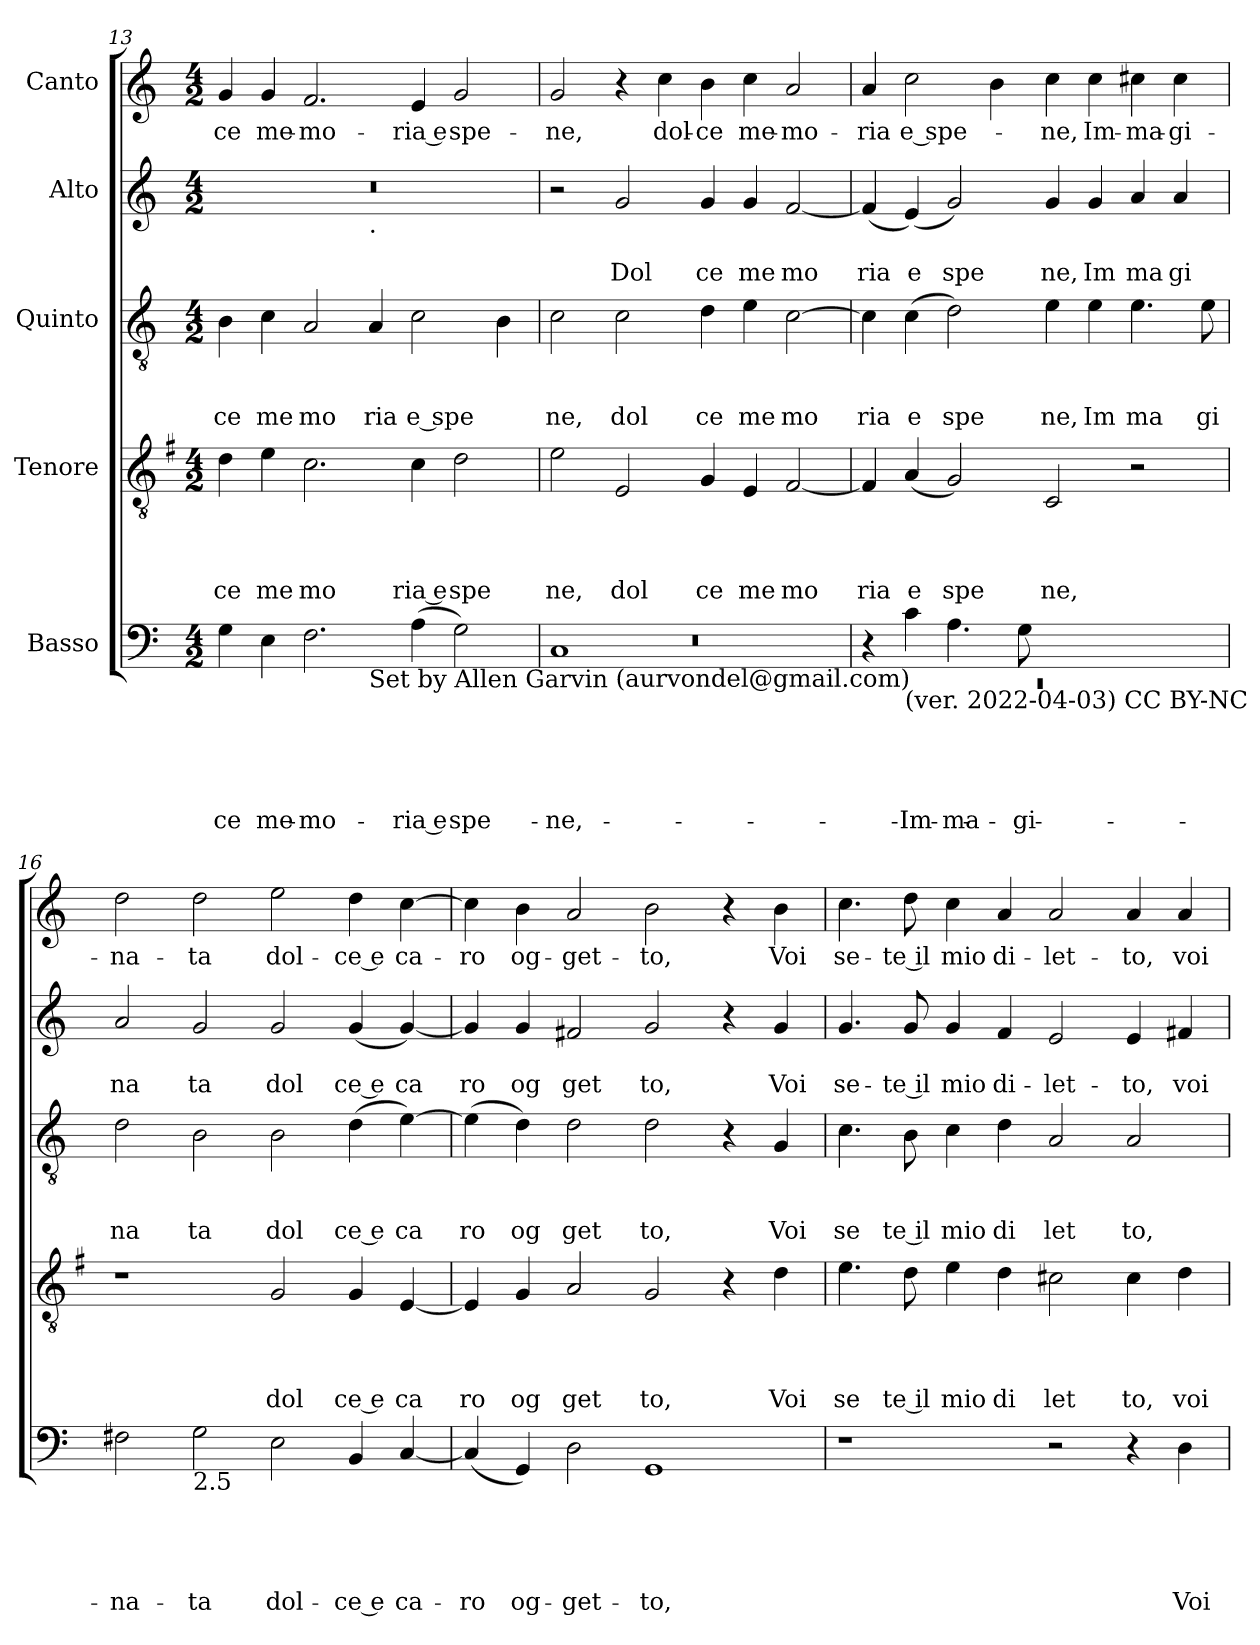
**kern	**text	**text	**text	**text	**text	**kern	**text	**text	**text	**text	**kern	**text	**text	**text	**kern	**text	**text	**kern	**text
*part5	*part5	*part5	*part5	*part5	*part5	*part4	*part4	*part4	*part4	*part4	*part3	*part3	*part3	*part3	*part2	*part2	*part2	*part1	*part1
*staff5	*staff5	*staff5	*staff5	*staff5	*staff5	*staff4	*staff4	*staff4	*staff4	*staff4	*staff3	*staff3	*staff3	*staff3	*staff2	*staff2	*staff2	*staff1	*staff1
*I"Basso	*	*	*	*	*	*I"Tenore	*	*	*	*	*I"Quinto	*	*	*	*I"Alto	*	*	*I"Canto	*
*clefF4	*	*	*	*	*	*clefGv2	*	*	*	*	*clefGv2	*	*	*	*clefG2	*	*	*clefG2	*
*	*	*	*	*	*	*ITrd-3c-5	*	*	*	*	*	*	*	*	*	*	*	*	*
*k[]	*	*	*	*	*	*k[]	*	*	*	*	*k[]	*	*	*	*k[]	*	*	*k[]	*
*C:	*	*	*	*	*	*C:	*	*	*	*	*C:	*	*	*	*C:	*	*	*C:	*
*M4/2	*	*	*	*	*	*M4/2	*	*	*	*	*M4/2	*	*	*	*M4/2	*	*	*M4/2	*
=13	=13	=13	=13	=13	=13	=13	=13	=13	=13	=13	=13	=13	=13	=13	=13	=13	=13	=13	=13
!	!	!	!	!	!LO:LY:b	!	!	!	!	!LO:LY:b	!	!	!	!LO:LY:b	!	!	!	!	!LO:LY:b
*^	*	*	*	*	*	*	*	*	*	*	*	*	*	*	*^	*	*	*	*
4G\	1ryy	.	.	.	.	-ce	4g\	.	.	.	ce	4B\	.	.	ce	0r	1ryy	.	.	4g/	-ce
!	!	!	!	!	!	!LO:LY:b	!	!	!	!	!LO:LY:b	!	!	!	!LO:LY:b	!	!	!	!	!	!LO:LY:b
4E\	.	.	.	.	.	me-	4a\	.	.	.	me	4c\	.	.	me	.	.	.	.	4g/	me-
!	!	!	!	!	!	!LO:LY:b	!	!	!	!	!LO:LY:b	!	!	!	!LO:LY:b	!	!	!	!	!	!LO:LY:b
2.F\	.	.	.	.	.	-mo-	2.f\	.	.	.	mo	2A/	.	.	mo	.	.	.	.	2.f/	-mo-
!	!	!	!	!	!	!	!	!	!	!	!	!	!	!	!	!	!LO:TX:b:t=.	!	!	!	!
!	!LO:TX:b:t=Set by Allen Garvin	!	!	!	!	!	!	!	!	!	!	!	!	!	!	!	!	!	!	!	!
!	!	!	!	!	!	!	!	!	!	!	!	!	!	!	!LO:LY:b:rj	!	!	!	!	!	!
.	1ryy	.	.	.	.	.	.	.	.	.	.	4A/	.	.	ria	.	1ryy	.	.	.	.
!	!	!	!	!	!	!LO:LY:b:rj	!	!	!	!	!LO:LY:b:rj	!	!	!	!LO:LY:b:rj	!	!	!	!	!	!LO:LY:b:rj
(<4A\	.	.	.	.	.	-ria e	4f\	.	.	.	ria e	2c\	.	.	e spe	.	.	.	.	4e/	-ria e
!	!	!	!	!	!	!LO:LY:b	!	!	!	!	!LO:LY:b	!	!	!	!	!	!	!	!	!	!LO:LY:b
(2G\)	.	.	.	.	.	spe-	2g\	.	.	.	spe	.	.	.	.	.	.	.	.	2g/	spe-
.	.	.	.	.	.	.	.	.	.	.	.	4B\	.	.	.	.	.	.	.	.	.
=14	=14	=14	=14	=14	=14	=14	=14	=14	=14	=14	=14	=14	=14	=14	=14	=14	=14	=14	=14	=14	=14
*	*^	*	*	*	*	*	*	*	*	*	*	*	*	*	*	*	*	*	*	*	*
!	!	!LO:N:vis=1	!	!	!	!	!LO:LY:b	!	!	!	!	!LO:LY:b	!	!	!	!LO:LY:b	!	!	!	!	!	!LO:LY:b
*	*	*^	*	*	*	*	*	*	*	*	*	*	*	*	*	*	*v	*v	*	*	*	*
0ryy	1C	0r	2ryy	.	.	.	.	-ne,	2a\	.	.	.	ne,	2c\	.	.	ne,	2r	.	.	2g/	-ne,
!	!	!	!LO:TX:b:t=(aurvondel@gmail.com)	!	!	!	!	!	!	!	!	!	!	!	!	!	!	!	!	!	!	!
!	!	!	!	!	!	!	!	!	!	!	!	!	!LO:LY:b	!	!	!	!LO:LY:b	!	!	!LO:LY:b	!	!
.	.	.	1.ryy	.	.	.	.	.	2A/	.	.	.	dol	2c\	.	.	dol	2g/	.	Dol	4r	.
!	!	!	!	!	!	!	!	!	!	!	!	!	!	!	!	!	!	!	!	!	!	!LO:LY:b
.	.	.	.	.	.	.	.	.	.	.	.	.	.	.	.	.	.	.	.	.	4cc\	dol-
!	!	!	!	!	!	!	!	!	!	!	!	!	!LO:LY:b	!	!	!	!LO:LY:b	!	!	!LO:LY:b	!	!LO:LY:b
.	1ryy	.	.	.	.	.	.	.	4c/	.	.	.	ce	4d\	.	.	ce	4g/	.	ce	4b\	-ce
!	!	!	!	!	!	!	!	!	!	!	!	!	!LO:LY:b	!	!	!	!LO:LY:b	!	!	!LO:LY:b	!	!LO:LY:b
.	.	.	.	.	.	.	.	.	4A/	.	.	.	me	4e\	.	.	me	4g/	.	me	4cc\	me-
!	!	!	!	!	!	!	!	!	!	!	!	!	!LO:LY:b	!	!	!	!LO:LY:b	!	!	!LO:LY:b	!	!LO:LY:b
.	.	.	.	.	.	.	.	.	[<2B/	.	.	.	mo	[>2c\	.	.	mo	[<2f/	.	mo	2a/	-mo-
=15	=15	=15	=15	=15	=15	=15	=15	=15	=15	=15	=15	=15	=15	=15	=15	=15	=15	=15	=15	=15	=15	=15
!	!LO:N:vis=1	!	!	!	!	!	!	!	!	!	!	!	!LO:LY:b	!	!	!	!LO:LY:b	!	!	!LO:LY:b	!	!LO:LY:b:rj
*	*	*v	*v	*	*	*	*	*	*	*	*	*	*	*	*	*	*	*	*	*	*	*
0ryy	0rEE	4r	.	.	.	.	.	4B/]	.	.	.	ria	4c\]	.	.	ria	(4f/]	.	ria	4a/	-ria
!	!	!LO:TX:b:t=(ver. 2022-04-03) CC BY-NC	!	!	!	!	!	!	!	!	!	!	!	!	!	!	!	!	!	!	!
!	!	!	!	!	!	!	!LO:LY:b	!	!	!	!	!LO:LY:b	!	!	!	!LO:LY:b	!	!	!LO:LY:b	!	!LO:LY:b:rj
.	.	4c\	.	.	.	.	Im-	(<4d/	.	.	.	e	(<4c\	.	.	e	(<4e/)	.	e	2cc\	e spe-
!	!	!	!	!	!	!	!LO:LY:b	!	!	!	!	!LO:LY:b	!	!	!	!LO:LY:b	!	!	!LO:LY:b	!	!
.	.	4.A\	.	.	.	.	-ma-	2c/)	.	.	.	spe	2d\)	.	.	spe	2g/)	.	spe	.	.
.	.	.	.	.	.	.	.	.	.	.	.	.	.	.	.	.	.	.	.	4b\	.
!	!	!	!	!	!	!	!LO:LY:b	!	!	!	!	!	!	!	!	!	!	!	!	!	!
.	.	8G\	.	.	.	.	-gi-	.	.	.	.	.	.	.	.	.	.	.	.	.	.
!	!	!	!	!	!	!	!	!	!	!	!	!LO:LY:b	!	!	!	!LO:LY:b	!	!	!LO:LY:b	!	!LO:LY:b
.	.	1ryy	.	.	.	.	.	2F/	.	.	.	ne,	4e\	.	.	ne,	4g/	.	ne,	4cc\	-ne,
!	!	!	!	!	!	!	!	!	!	!	!	!	!	!	!	!LO:LY:b	!	!	!LO:LY:b	!	!LO:LY:b
.	.	.	.	.	.	.	.	.	.	.	.	.	4e\	.	.	Im	4g/	.	Im	4cc\	Im-
!	!	!	!	!	!	!	!	!	!	!	!	!	!	!	!	!LO:LY:b	!	!	!LO:LY:b	!	!LO:LY:b
.	.	.	.	.	.	.	.	2r	.	.	.	.	4.e\	.	.	ma	4a/	.	ma	4cc#X\	-ma-
!	!	!	!	!	!	!	!	!	!	!	!	!	!	!	!	!	!	!	!LO:LY:b	!	!LO:LY:b
.	.	.	.	.	.	.	.	.	.	.	.	.	.	.	.	.	4a/	.	gi	4cc#\	-gi-
!	!	!	!	!	!	!	!	!	!	!	!	!	!	!	!	!LO:LY:b	!	!	!	!	!
.	.	.	.	.	.	.	.	.	.	.	.	.	8e\	.	.	gi	.	.	.	.	.
*v	*v	*v	*	*	*	*	*	*	*	*	*	*	*	*	*	*	*	*	*	*	*
=16	=16	=16	=16	=16	=16	=16	=16	=16	=16	=16	=16	=16	=16	=16	=16	=16	=16	=16	=16
!	!	!	!	!	!LO:LY:b	!	!	!	!	!	!	!	!	!LO:LY:b	!	!	!LO:LY:b	!	!LO:LY:b
2F#X\	.	.	.	.	-na-	1r	.	.	.	.	2d\	.	.	na	2a/	.	na	2dd\	-na-
!LO:TX:b:t=2.5	!	!	!	!	!	!	!	!	!	!	!	!	!	!	!	!	!	!	!
!	!	!	!	!	!LO:LY:b	!	!	!	!	!	!	!	!	!LO:LY:b	!	!	!LO:LY:b	!	!LO:LY:b
2G\	.	.	.	.	-ta	.	.	.	.	.	2B\	.	.	ta	2g/	.	ta	2dd\	-ta
!	!	!	!	!	!LO:LY:b	!	!	!	!	!LO:LY:b	!	!	!	!LO:LY:b	!	!	!LO:LY:b	!	!LO:LY:b
2E\	.	.	.	.	dol-	2c/	.	.	.	dol	2B\	.	.	dol	2g/	.	dol	2ee\	dol-
!	!	!	!	!	!LO:LY:b:rj	!	!	!	!	!LO:LY:b:rj	!	!	!	!LO:LY:b:rj	!	!	!LO:LY:b:rj	!	!LO:LY:b:rj
4BB/	.	.	.	.	-ce e	4c/	.	.	.	ce e	(>4d\	.	.	ce e	(4g/	.	ce e	4dd\	-ce e
!	!	!	!	!	!LO:LY:b	!	!	!	!	!LO:LY:b	!	!	!	!LO:LY:b	!	!	!LO:LY:b	!	!LO:LY:b
([<4C/	.	.	.	.	ca-	[<4A/	.	.	.	ca	[>4e\)	.	.	ca	[<4g/)	.	ca	[>4cc\	ca-
=17	=17	=17	=17	=17	=17	=17	=17	=17	=17	=17	=17	=17	=17	=17	=17	=17	=17	=17	=17
!	!	!	!	!	!LO:LY:b	!	!	!	!	!LO:LY:b	!	!	!	!LO:LY:b	!	!	!LO:LY:b	!	!LO:LY:b
(>4C/]	.	.	.	.	-ro	4A/]	.	.	.	ro	(>4e\]	.	.	ro	4g/]	.	ro	4cc\]	-ro
!	!	!	!	!	!LO:LY:b	!	!	!	!	!LO:LY:b	!	!	!	!LO:LY:b	!	!	!LO:LY:b	!	!LO:LY:b
4GG/)	.	.	.	.	og-	4c/	.	.	.	og	4d\)	.	.	og	4g/	.	og	4b\	og-
!	!	!	!	!	!LO:LY:b	!	!	!	!	!LO:LY:b	!	!	!	!LO:LY:b	!	!	!LO:LY:b	!	!LO:LY:b
2D\	.	.	.	.	-get-	2d/	.	.	.	get	2d\	.	.	get	2f#X/	.	get	2a/	-get-
!	!	!	!	!	!LO:LY:b	!	!	!	!	!LO:LY:b	!	!	!	!LO:LY:b	!	!	!LO:LY:b	!	!LO:LY:b
1GG	.	.	.	.	-to,	2c/	.	.	.	to,	2d\	.	.	to,	2g/	.	to,	2b\	-to,
.	.	.	.	.	.	4r	.	.	.	.	4r	.	.	.	4r	.	.	4r	.
!	!	!	!	!	!	!	!	!	!	!LO:LY:b	!	!	!	!LO:LY:b	!	!	!LO:LY:b	!	!LO:LY:b
.	.	.	.	.	.	4g\	.	.	.	Voi	4G/	.	.	Voi	4g/	.	Voi	4b\	Voi
!!LO:PB:g=z
=18	=18	=18	=18	=18	=18	=18	=18	=18	=18	=18	=18	=18	=18	=18	=18	=18	=18	=18	=18
!	!	!	!	!	!	!	!	!	!	!LO:LY:b	!	!	!	!LO:LY:b	!	!	!LO:LY:b	!	!LO:LY:b
1r	.	.	.	.	.	4.a\	.	.	.	se	4.c\	.	.	se	4.g/	.	se-	4.cc\	se-
!	!	!	!	!	!	!	!	!	!	!LO:LY:b:rj	!	!	!	!LO:LY:b:rj	!	!	!LO:LY:b:rj	!	!LO:LY:b:rj
.	.	.	.	.	.	8g\	.	.	.	te il	8B\	.	.	te il	8g/	.	-te il	8dd\	-te il
!	!	!	!	!	!	!	!	!	!	!LO:LY:b	!	!	!	!LO:LY:b	!	!	!LO:LY:b	!	!LO:LY:b
.	.	.	.	.	.	4a\	.	.	.	mio	4c\	.	.	mio	4g/	.	mio	4cc\	mio
!	!	!	!	!	!	!	!	!	!	!LO:LY:b	!	!	!	!LO:LY:b	!	!	!LO:LY:b	!	!LO:LY:b
.	.	.	.	.	.	4g\	.	.	.	di	4d\	.	.	di	4f/	.	di-	4a/	di-
!	!	!	!	!	!	!	!	!	!	!LO:LY:b	!	!	!	!LO:LY:b	!	!	!LO:LY:b	!	!LO:LY:b
2r	.	.	.	.	.	2f#X\	.	.	.	let	2A/	.	.	let	2e/	.	-let-	2a/	-let-
!	!	!	!	!	!	!	!	!	!	!LO:LY:b	!	!	!	!LO:LY:b	!	!	!LO:LY:b	!	!LO:LY:b
4r	.	.	.	.	.	4f#\	.	.	.	to,	2A/	.	.	to,	4e/	.	-to,	4a/	-to,
!	!	!	!	!	!LO:LY:b	!	!	!	!	!LO:LY:b	!	!	!	!	!	!	!LO:LY:b	!	!LO:LY:b
4D\	.	.	.	.	Voi	4g\	.	.	.	voi	.	.	.	.	4f#X/	.	voi	4a/	voi
=	=	=	=	=	=	=	=	=	=	=	=	=	=	=	=	=	=	=	=
*-	*-	*-	*-	*-	*-	*-	*-	*-	*-	*-	*-	*-	*-	*-	*-	*-	*-	*-	*-
